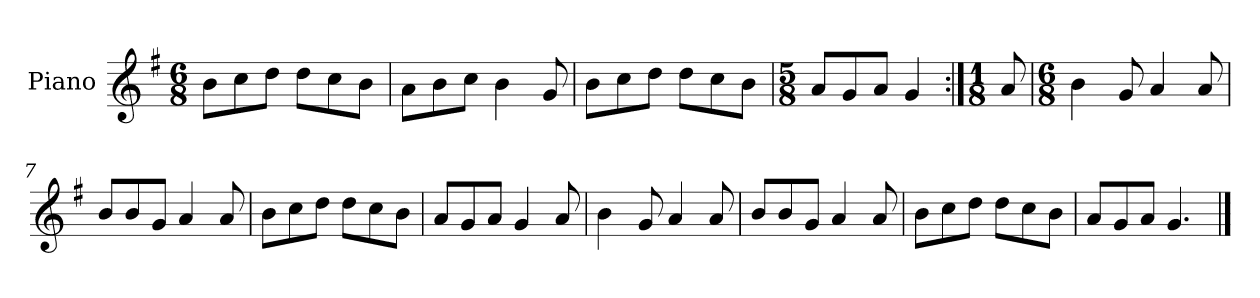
**kern
*part1
*staff1
*I"Piano
*I'Pno.
*clefG2
*k[f#]
*M6/8
=1
8b\L
8cc\
8dd\J
8dd\L
8cc\
8b\J
=2
8a\L
8b\
8cc\J
4b\
8g/
=3
8b\L
8cc\
8dd\J
8dd\L
8cc\
8b\J
=4
*M5/8
8a/L
8g/
8a/J
4g/
=5:|!
*M1/8
8a/
=6
*M6/8
4b\
8g/
4a/
8a/
=7
8b/L
8b/
8g/J
4a/
8a/
!!LO:LB:g=z
=8
8b\L
8cc\
8dd\J
8dd\L
8cc\
8b\J
=9
8a/L
8g/
8a/J
4g/
8a/
=10
4b\
8g/
4a/
8a/
=11
8b/L
8b/
8g/J
4a/
8a/
=12
8b\L
8cc\
8dd\J
8dd\L
8cc\
8b\J
=13
8a/L
8g/
8a/J
4.g/
==
*-
